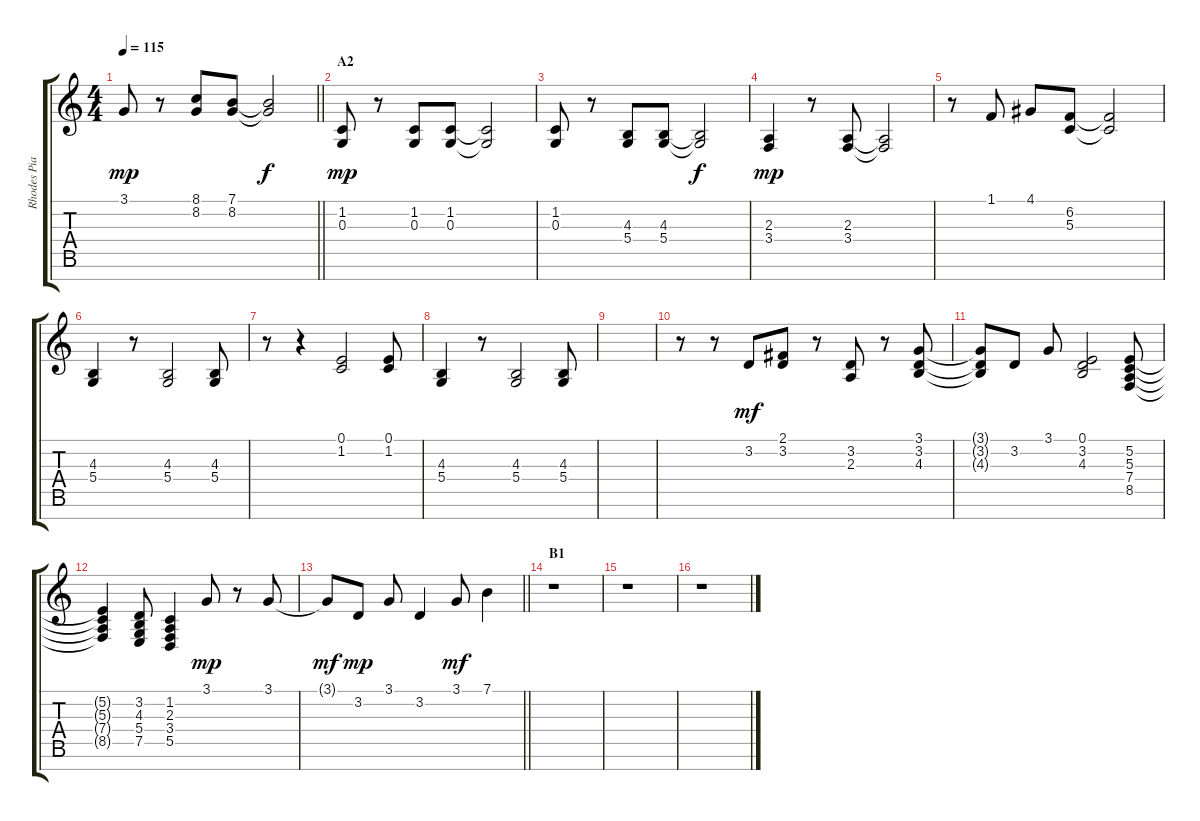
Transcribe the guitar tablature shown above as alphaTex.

\track ("Rhodes Piano" "Rhodes Pia") {instrument electricpiano1}
\staff {score tabs}
\tuning (E4 B3 G3 D3 A2 E2 B1) {hide}
\ts (4 4)
\tempo 115
\clef g2
\barLineRight lightlight
\ks c
3.1.8{dy mp} r.8 (8.1 8.2).8 (7.1 8.2).8 (7.1{t} 8.2{t}).2{dy f} |
\section ("" "A2")
(1.2 0.3).8{dy mp} r.8 (1.2 0.3).8 (1.2 0.3).8 (1.2{t} 0.3{t}).2 |
(1.2 0.3).8 r.8 (4.3 5.4).8 (4.3 5.4).8 (4.3{t} 5.4{t}).2{dy f} |
(2.3 3.4).4{dy mp} r.8 (2.3 3.4).8 (2.3{t} 3.4{t}).2 |
r.8 1.1.8 4.1.8 (6.2 5.3).8 (6.2{t} 5.3{t}).2 |
(4.3 5.4).4 r.8 (4.3 5.4).2 (4.3 5.4).8 |
r.8 r.4 (0.1 1.2).2 (0.1 1.2).8 |
(4.3 5.4).4 r.8 (4.3 5.4).2 (4.3 5.4).8 |
|
r.8 r.8 3.2.8{dy mf} (2.1 3.2).8 r.8 (3.2 2.3).8 r.8 (3.1 3.2 4.3).8 |
(3.1{t} 3.2{t} 4.3{t}).8 3.2.8 3.1.8 (0.1 3.2 4.3).2 (5.2 5.3 7.4 8.5).8 |
(5.2{t} 5.3{t} 7.4{t} 8.5{t}).4 (3.2 4.3 5.4 7.5).8 (1.2 2.3 3.4 5.5).4 3.1.8{dy mp} r.8 3.1.8 |
\barLineRight lightlight
3.1{t}.8{dy mf} 3.2.8{dy mp} 3.1.8 3.2.4 3.1.8{dy mf} 7.1.4 |
\section ("" "B1")
r.1 |
r.1 |
r.1
